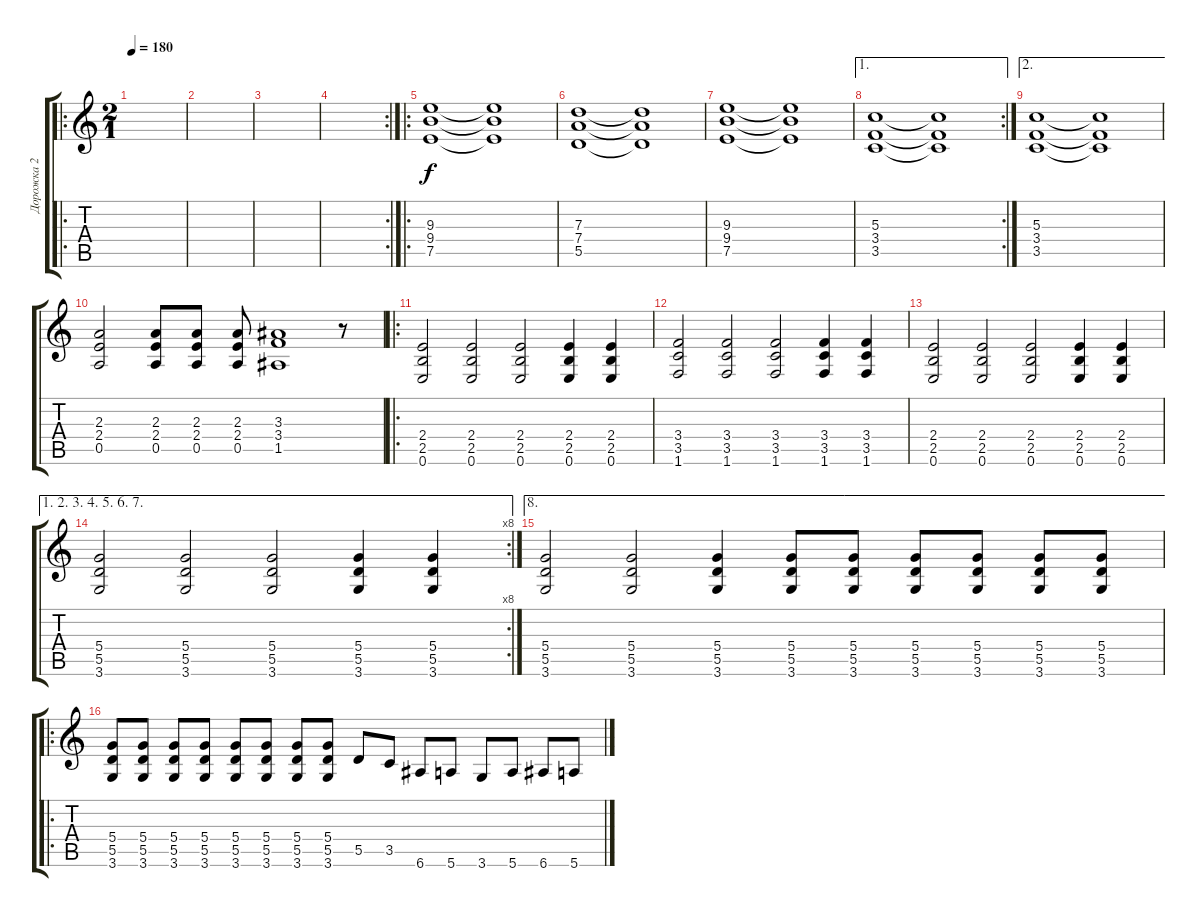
\track ("Дорожка 2" "Дорожка 2") {instrument distortionguitar}
\staff {score tabs}
\tuning (E4 B3 G3 D3 A2 E2) {hide}
\ro
\ts (2 1)
\tempo 180
\clef g2
\ks c
|
|
|
\rc 2
|
\ro
(9.3 9.4 7.5).1 (9.3{t} 9.4{t} 7.5{t}).1 |
(7.3 7.4 5.5).1 (7.3{t} 7.4{t} 5.5{t}).1 |
(9.3 9.4 7.5).1 (9.3{t} 9.4{t} 7.5{t}).1 |
\ae 1
\rc 2
(5.3 3.4 3.5).1 (5.3{t} 3.4{t} 3.5{t}).1 |
\ae 2
(5.3 3.4 3.5).1 (5.3{t} 3.4{t} 3.5{t}).1 |
(2.3 2.4 0.5).2 (2.3 2.4 0.5).8 (2.3 2.4 0.5).8 (2.3 2.4 0.5).8 (3.3 3.4 1.5).1 r.8 |
\ro
(2.4 2.5 0.6).2 (2.4 2.5 0.6).2 (2.4 2.5 0.6).2 (2.4 2.5 0.6).4 (2.4 2.5 0.6).4 |
(3.4 3.5 1.6).2 (3.4 3.5 1.6).2 (3.4 3.5 1.6).2 (3.4 3.5 1.6).4 (3.4 3.5 1.6).4 |
(2.4 2.5 0.6).2 (2.4 2.5 0.6).2 (2.4 2.5 0.6).2 (2.4 2.5 0.6).4 (2.4 2.5 0.6).4 |
\ae (1 2 3 4 5 6 7)
\rc 8
(5.4 5.5 3.6).2 (5.4 5.5 3.6).2 (5.4 5.5 3.6).2 (5.4 5.5 3.6).4 (5.4 5.5 3.6).4 |
\ae 8
(5.4 5.5 3.6).2 (5.4 5.5 3.6).2 (5.4 5.5 3.6).4 (5.4 5.5 3.6).8 (5.4 5.5 3.6).8 (5.4 5.5 3.6).8 (5.4 5.5 3.6).8 (5.4 5.5 3.6).8 (5.4 5.5 3.6).8 |
\ro
(5.4 5.5 3.6).8 (5.4 5.5 3.6).8 (5.4 5.5 3.6).8 (5.4 5.5 3.6).8 (5.4 5.5 3.6).8 (5.4 5.5 3.6).8 (5.4 5.5 3.6).8 (5.4 5.5 3.6).8 5.5.8 3.5.8 6.6.8 5.6.8 3.6.8 5.6.8 6.6.8 5.6.8
